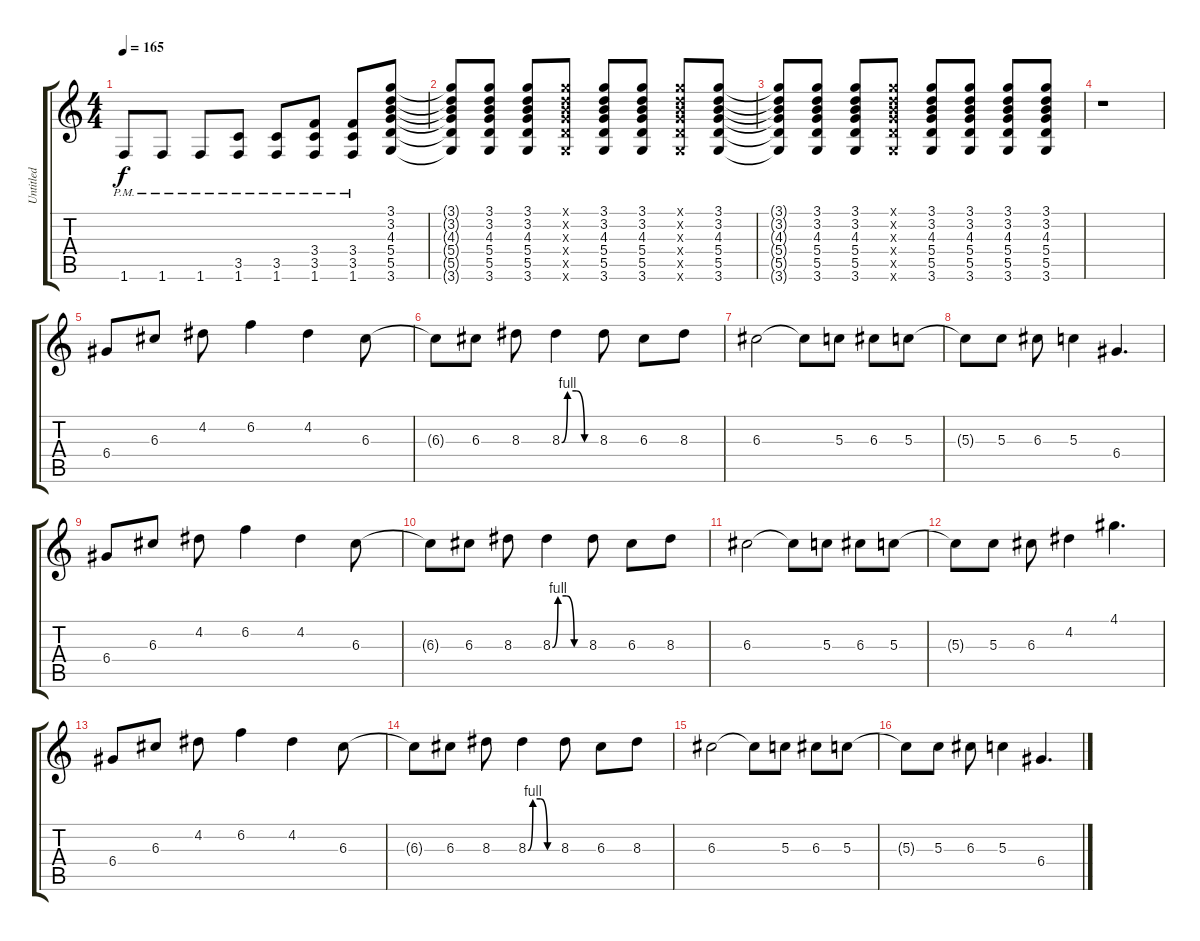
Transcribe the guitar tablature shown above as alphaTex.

\track ("Untitled" "Untitled") {instrument distortionguitar}
\staff {score tabs}
\tuning (E4 B3 G3 D3 A2 E2) {hide}
\ts (4 4)
\tempo 165
\clef g2
\ks c
1.6{pm}.8{dy f} 1.6{pm}.8 1.6{pm}.8 (3.5{pm} 1.6{pm}).8 (3.5{pm} 1.6{pm}).8 (3.4{pm} 3.5{pm} 1.6{pm}).8 (3.4{pm} 3.5{pm} 1.6{pm}).8 (3.1 3.2 4.3 5.4 5.5 3.6).8 |
(3.1{t} 3.2{t} 4.3{t} 5.4{t} 5.5{t} 3.6{t}).8 (3.1 3.2 4.3 5.4 5.5 3.6).8 (3.1 3.2 4.3 5.4 5.5 3.6).8 (3.1{x} 3.2{x} 4.3{x} 5.4{x} 5.5{x} 3.6{x}).8 (3.1 3.2 4.3 5.4 5.5 3.6).8 (3.1 3.2 4.3 5.4 5.5 3.6).8 (3.1{x} 3.2{x} 4.3{x} 5.4{x} 5.5{x} 3.6{x}).8 (3.1 3.2 4.3 5.4 5.5 3.6).8 |
(3.1{t} 3.2{t} 4.3{t} 5.4{t} 5.5{t} 3.6{t}).8 (3.1 3.2 4.3 5.4 5.5 3.6).8 (3.1 3.2 4.3 5.4 5.5 3.6).8 (3.1{x} 3.2{x} 4.3{x} 5.4{x} 5.5{x} 3.6{x}).8 (3.1 3.2 4.3 5.4 5.5 3.6).8 (3.1 3.2 4.3 5.4 5.5 3.6).8 (3.1 3.2 4.3 5.4 5.5 3.6).8 (3.1 3.2 4.3 5.4 5.5 3.6).8 |
r.1 |
6.4.8 6.3.8 4.2.8 6.2.4 4.2.4 6.3.8 |
6.3{t}.8 6.3.8 8.3.8 8.3{be (custom 0 0 10 4 25 4 40 0 60 0)}.4 8.3.8 6.3.8 8.3.8 |
6.3.2 6.3{t}.8 5.3.8 6.3.8 5.3.8 |
5.3{t}.8 5.3.8 6.3.8 5.3.4 6.4.4{d} |
6.4.8 6.3.8 4.2.8 6.2.4 4.2.4 6.3.8 |
6.3{t}.8 6.3.8 8.3.8 8.3{be (custom 0 0 10 4 25 4 40 0 60 0)}.4 8.3.8 6.3.8 8.3.8 |
6.3.2 6.3{t}.8 5.3.8 6.3.8 5.3.8 |
5.3{t}.8 5.3.8 6.3.8 4.2.4 4.1.4{d} |
6.4.8 6.3.8 4.2.8 6.2.4 4.2.4 6.3.8 |
6.3{t}.8 6.3.8 8.3.8 8.3{be (custom 0 0 10 4 25 4 40 0 60 0)}.4 8.3.8 6.3.8 8.3.8 |
6.3.2 6.3{t}.8 5.3.8 6.3.8 5.3.8 |
5.3{t}.8 5.3.8 6.3.8 5.3.4 6.4.4{d}
